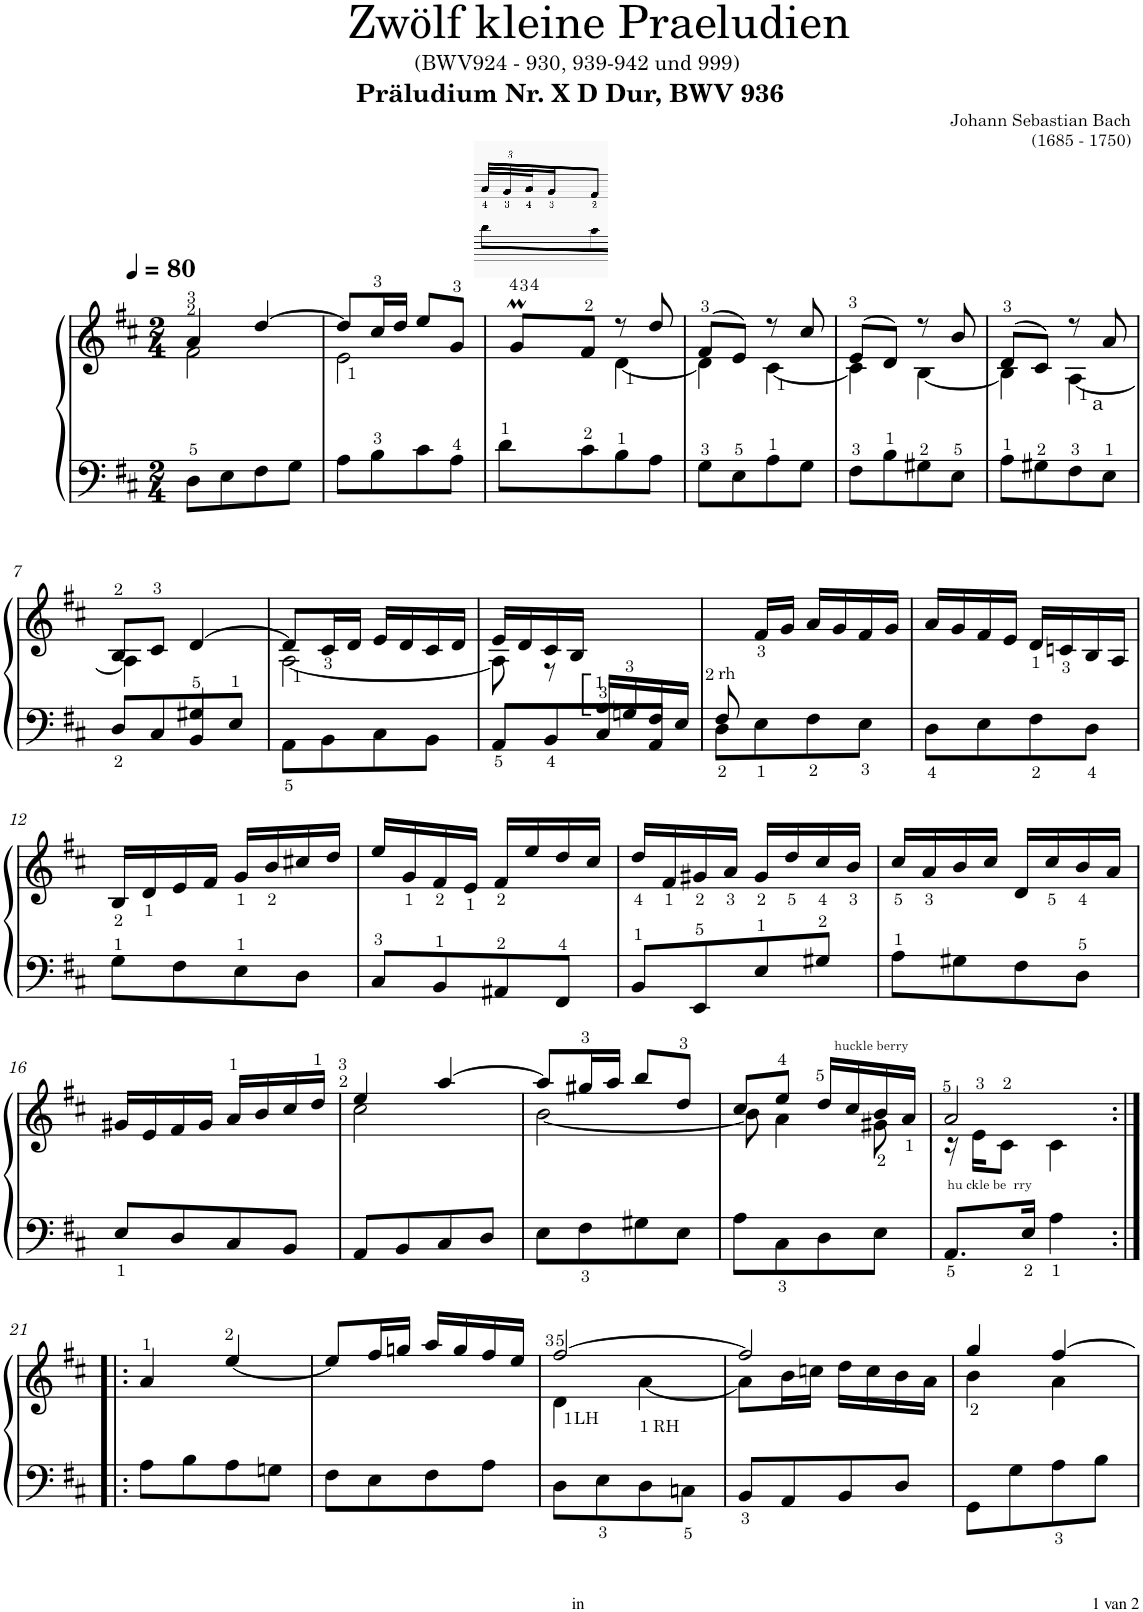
**kern	**kern
*part1	*part1
*staff2	*staff1
*I"Klavír	*
*I'Klv.	*
*clefF4	*clefG2
*k[f#c#]	*k[f#c#]
*M2/4	*M2/4
*MM80	*MM80
=1	=1
*	*^
!	!LO:TX:a:B:t=Präludium Nr. X D Dur, BWV 936	!
8D>\L	4a/	2f#\
8E\	.	.
8F#\	[4dd/	.
8G\J	.	.
=2	=2	=2
8A\L	8dd/L]	2e\
8B>\	16cc#/L	.
.	16dd/JJ	.
8c#\	8ee/L	.
8A>\J	8g/J	.
=3	=3	=3
*	*	*Xbrackettup
8d>\L	8gM/L	48aLLL
.	.	48g
.	.	48aJ
.	.	16gJ
8c#>\	8f#/J	8f#J
8B>\	8r	[4d\
8A\J	8dd/	.
=4	=4	=4
8G>\L	(8f#/L	4d\]
8E>\	8e/J)	.
8A>\	8r	[4c#\
8G\J	8cc#/	.
=5	=5	=5
8F#>\L	(8e/L	4c#\]
8B>\	8d/J)	.
8G#X>\	8r	[4B\
8E>\J	8b/	.
=6	=6	=6
8A>\L	(8d/L	4B\]
8G#X>\	8c#/J)	.
!LO:TX:a:t=a	!	!
8F#>\	8r	[4A\
8E>\J	8a/	.
!!LO:LB:g=z	!!
=7	=7	=7
*^	*	*
8D/L	4ryy	8B/L	4A\]
8C#/	.	8c#/J	.
8BB/	4G#X/	[>4d/	4ryy
8E/J	.	.	.
*v	*v	*	*
=8	=8	=8
8AA\L	8d/L]	[2A\
8BB\	16c#</L	.
.	16d/JJ	.
8C#\	16e/LL	.
.	16d/	.
8BB\J	16c#/	.
.	16d/JJ	.
=9	=9	=9
*^	*	*
8AA/L	4ryy	16e/LL	8A\]
.	.	16d/	.
8BB/	.	16c#/	8r
.	.	16B/JJ	.
8C#/	16A:/LL	4ryy	4ryy
.	16Gn/	.	.
8AA/J	16F#/	.	.
.	16E/JJ	.	.
*	*	*v	*v
=10	=10	=10
!	!	!LO:TX:b:t=rh
8F#/	8D\L	8ryy
4.ryy	8E\	16f#</LL
.	.	16g/JJ
.	8F#\	16a/LL
.	.	16g/
.	8E\J	16f#/
.	.	16g/JJ
*v	*v	*
=11	=11
8D\L	16a/LL
.	16g/
8E\	16f#/
.	16e/JJ
8F#\	16d</LL
.	16cn</
8D\J	16B/
.	16A/JJ
!!LO:LB:g=z
=12	=12
8G>\L	16B</LL
.	16d</
8F#\	16e/
.	16f#/JJ
8E>\	16g</LL
.	16b</
8D\J	16cc#X/
.	16dd/JJ
=13	=13
8C#>/L	16ee/LL
.	16g</
8BB>/	16f#</
.	16e</JJ
8AA#X>/	16f#</LL
.	16ee/
8FF#>/J	16dd/
.	16cc#/JJ
=14	=14
8BB>/L	16dd</LL
.	16f#</
8EE>/	16g#X</
.	16a</JJ
8E>/	16g#</LL
.	16dd</
8G#X>/J	16cc#</
.	16b</JJ
=15	=15
8A>\L	16cc#</LL
.	16a</
8G#X\	16b/
.	16cc#/JJ
8F#\	16d/LL
.	16cc#</
8D>\J	16b</
.	16a/JJ
!!LO:LB:g=z
=16	=16
8E/L	16g#X/LL
.	16e/
8D/	16f#/
.	16g#/JJ
8C#/	16a/LL
.	16b/
8BB/J	16cc#/
.	16dd/JJ
=17	=17
*	*^
8AA/L	4ee/	2cc#\
8BB/	.	.
8C#/	[4aa/	.
8D/J	.	.
=18	=18	=18
8E\L	8aa/L]	[2b\
8F#\	16gg#X/L	.
.	16aa/JJ	.
8G#X\	8bb/L	.
8E\J	8dd/J	.
=19	=19	=19
8A\L	8cc#/L	8b\]
8C#\	8ee/J	4a\
!	!LO:TX:a:t=huckle berry	!
8D\	16dd/LL	.
.	16cc#/	.
8E\J	16b/	8g#X\
.	16a/JJ	.
=20	=20	=20
!LO:TX:a:t=hu ckle be  rry	!	!
8.AA/L	2a/	16r
.	.	16e\KL
.	.	8c#\J
16E/Jk	.	.
4A\	.	4c#\
*	*v	*v
!!LO:LB:g=z
=21:|!|:	=21:|!|:
8A\L	4a/
8B\	.
8A\	[4ee/
8Gn\J	.
=22	=22
8F#\L	8ee/L]
8E\	16ff#/L
.	16ggn/JJ
8F#\	16aa/LL
.	16gg/
8A\J	16ff#/
.	16ee/JJ
=23	=23
*	*^
!	!LO:TX:b:t=LH	!
8D\L	[2ff#/	4d\
8E\	.	.
!	!	!LO:TX:b:t=RH
8D\	.	[4a\
8Cn\J	.	.
=24	=24	=24
8BB/L	2ff#/]	8a\L]
8AA/	.	16b\L
.	.	16ccn\JJ
8BB/	.	16dd\LL
.	.	16cc\
8D/J	.	16b\
.	.	16a\JJ
=25	=25	=25
8GG\L	4gg/	4b\
8G\	.	.
8A\	[4ff#/	4a\
8B\J	.	.
*	*v	*v
=	=
*-	*-
